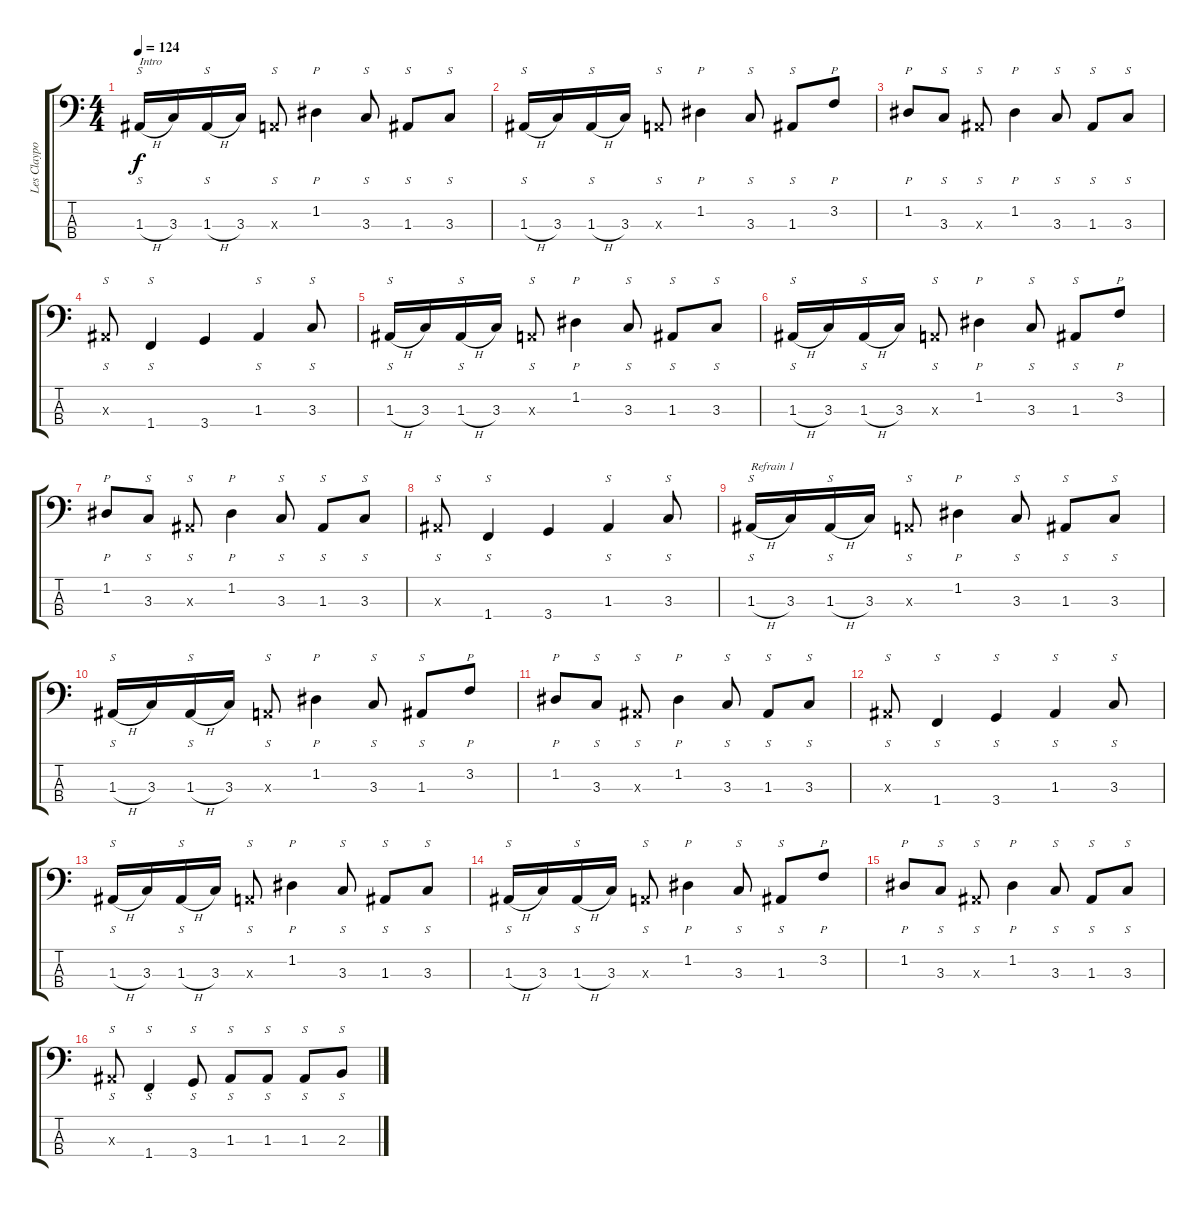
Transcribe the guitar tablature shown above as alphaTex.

\track ("Les Claypool" "Les Claypo") {instrument slapbass1}
\staff {score tabs}
\tuning (G2 D2 A1 E1) {hide}
\ts (4 4)
\tempo 124
\clef f4
\ks c
1.3{h}.16{s txt "Intro" dy f instrument slapbass1} 3.3.16 1.3{h}.16{s} 3.3.16 0.3{x}.8{s} 1.2.4{p} 3.3.8{s} 1.3.8{s} 3.3.8{s} |
1.3{h}.16{s} 3.3.16 1.3{h}.16{s} 3.3.16 0.3{x}.8{s} 1.2.4{p} 3.3.8{s} 1.3.8{s} 3.2.8{p} |
1.2.8{p} 3.3.8{s} 1.3{x}.8{s} 1.2.4{p} 3.3.8{s} 1.3.8{s} 3.3.8{s} |
1.3{x}.8{s} 1.4.4{s} 3.4.4 1.3.4{s} 3.3.8{s} |
1.3{h}.16{s} 3.3.16 1.3{h}.16{s} 3.3.16 0.3{x}.8{s} 1.2.4{p} 3.3.8{s} 1.3.8{s} 3.3.8{s} |
1.3{h}.16{s} 3.3.16 1.3{h}.16{s} 3.3.16 0.3{x}.8{s} 1.2.4{p} 3.3.8{s} 1.3.8{s} 3.2.8{p} |
1.2.8{p} 3.3.8{s} 1.3{x}.8{s} 1.2.4{p} 3.3.8{s} 1.3.8{s} 3.3.8{s} |
1.3{x}.8{s} 1.4.4{s} 3.4.4 1.3.4{s} 3.3.8{s} |
1.3{h}.16{s txt "Refrain 1"} 3.3.16 1.3{h}.16{s} 3.3.16 0.3{x}.8{s} 1.2.4{p} 3.3.8{s} 1.3.8{s} 3.3.8{s} |
1.3{h}.16{s} 3.3.16 1.3{h}.16{s} 3.3.16 0.3{x}.8{s} 1.2.4{p} 3.3.8{s} 1.3.8{s} 3.2.8{p} |
1.2.8{p} 3.3.8{s} 1.3{x}.8{s} 1.2.4{p} 3.3.8{s} 1.3.8{s} 3.3.8{s} |
1.3{x}.8{s} 1.4.4{s} 3.4.4{s} 1.3.4{s} 3.3.8{s} |
1.3{h}.16{s} 3.3.16 1.3{h}.16{s} 3.3.16 0.3{x}.8{s} 1.2.4{p} 3.3.8{s} 1.3.8{s} 3.3.8{s} |
1.3{h}.16{s} 3.3.16 1.3{h}.16{s} 3.3.16 0.3{x}.8{s} 1.2.4{p} 3.3.8{s} 1.3.8{s} 3.2.8{p} |
1.2.8{p} 3.3.8{s} 1.3{x}.8{s} 1.2.4{p} 3.3.8{s} 1.3.8{s} 3.3.8{s} |
1.3{x}.8{s} 1.4.4{s} 3.4.8{s} 1.3.8{s} 1.3.8{s} 1.3.8{s} 2.3.8{s}
